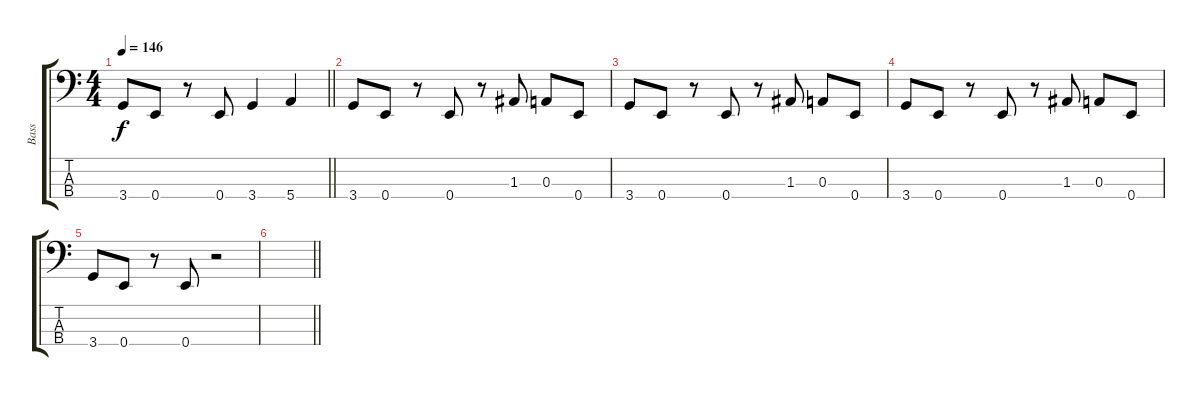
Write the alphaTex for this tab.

\track ("Bass" "Bass") {instrument electricbassfinger}
\staff {score tabs}
\tuning (G2 D2 A1 E1) {hide}
\ts (4 4)
\tempo 146
\clef f4
\barLineRight lightlight
\ks c
3.4.8{dy f} 0.4.8 r.8 0.4.8 3.4.4 5.4.4 |
3.4.8 0.4.8 r.8 0.4.8 r.8 1.3.8 0.3.8 0.4.8 |
3.4.8 0.4.8 r.8 0.4.8 r.8 1.3.8 0.3.8 0.4.8 |
3.4.8 0.4.8 r.8 0.4.8 r.8 1.3.8 0.3.8 0.4.8 |
3.4.8 0.4.8 r.8 0.4.8 r.2 |
\barLineRight lightlight
